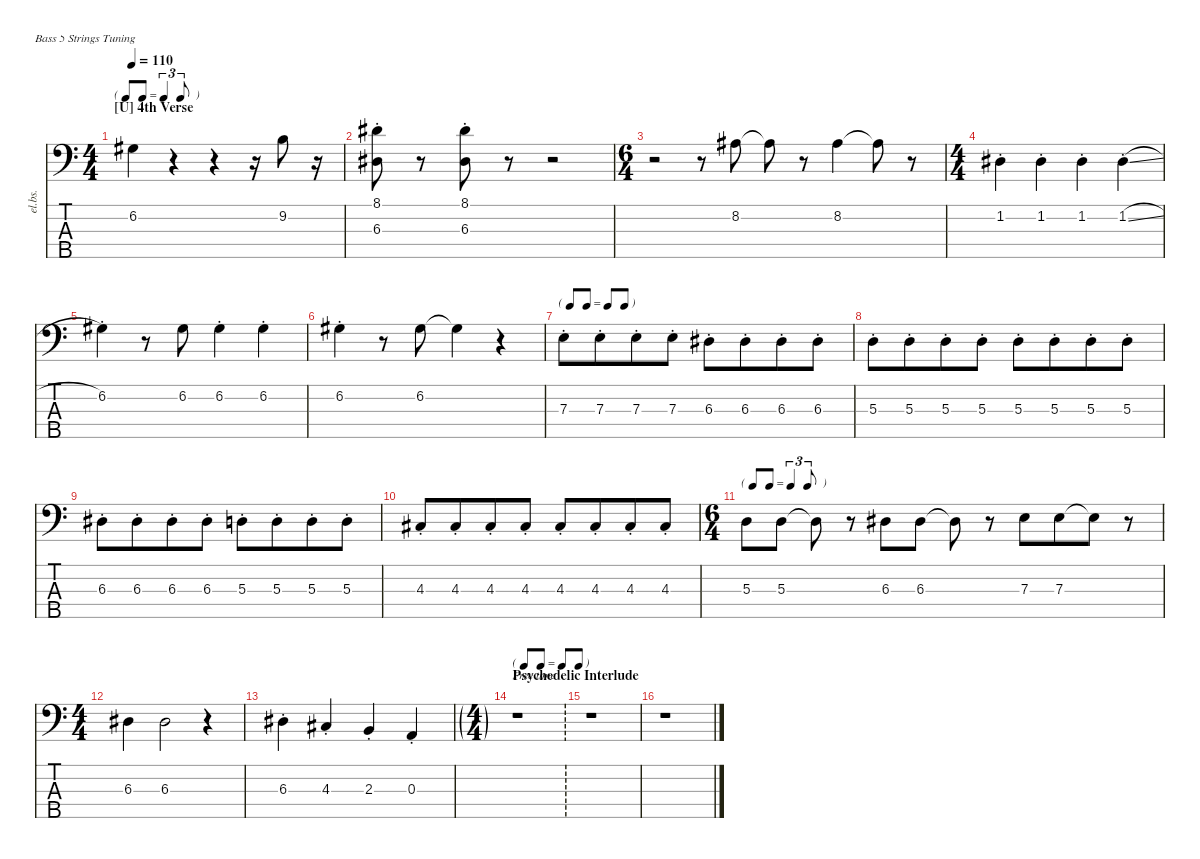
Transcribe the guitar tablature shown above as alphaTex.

\defaultSystemsLayout 4
\hideDynamics
\bracketExtendMode nobrackets
\track ("E.Bass" "el.bs.") {solo instrument electricbassfinger}
\staff {score tabs}
\tuning (G2 D2 A1 E1 B0)
\ts (4 4)
\tf triplet8th
\section ("U" "4th Verse")
\tempo 110
\clef f4
\ks c
6.2{acc #}.4{dy mf} r.4 r.4 r.16 9.2.8 r.16 |
(8.1{st acc #} 6.3{st acc #}).8 r.8 (8.1{st acc #} 6.3{st acc #}).8 r.8 r.2 |
\ts (6 4)
\beaming (8 6 6)
r.2 r.8 8.2{acc #}.8 8.2{t acc #}.8 r.8 8.2{acc #}.4 8.2{t acc #}.8 r.8 |
\ts (4 4)
\beaming (8 2 2 2 2)
1.2{st acc #}.4 1.2{st acc #}.4 1.2{st acc #}.4 1.2{sl st acc #}.4 |
6.2{st acc #}.4 r.8 6.2{acc #}.8 6.2{st acc #}.4 6.2{st acc #}.4 |
6.2{st acc #}.4 r.8 6.2{acc #}.8 6.2{t acc #}.4 r.4 |
\tf none
7.3{st}.8 7.3{st}.8{beam merge} 7.3{st}.8 7.3{st}.8 6.3{st acc #}.8 6.3{st acc #}.8{beam merge} 6.3{st acc #}.8 6.3{st acc #}.8 |
5.3{st}.8 5.3{st}.8{beam merge} 5.3{st}.8 5.3{st}.8 5.3{st}.8 5.3{st}.8{beam merge} 5.3{st}.8 5.3{st}.8 |
6.3{st acc #}.8 6.3{st acc #}.8{beam merge} 6.3{st acc #}.8 6.3{st acc #}.8 5.3{st}.8 5.3{st}.8{beam merge} 5.3{st}.8 5.3{st}.8 |
4.3{st acc #}.8 4.3{st acc #}.8{beam merge} 4.3{st acc #}.8 4.3{st acc #}.8 4.3{st acc #}.8{beam merge} 4.3{st acc #}.8{beam merge} 4.3{st acc #}.8{beam merge} 4.3{st acc #}.8 |
\ts (6 4)
\beaming (8 6 6)
\tf triplet8th
5.3.8 5.3.8{beam split} 5.3{t}.8{beam split} r.8{beam split} 6.3{acc #}.8 6.3{acc #}.8 6.3{t acc #}.8{beam split} r.8{beam split} 7.3.8 7.3.8 7.3{t}.8 r.8 |
\ts (4 4)
\beaming (8 2 2 2 2)
6.3{acc #}.4 6.3{acc #}.2 r.4 |
6.3{st acc #}.4 4.3{st acc #}.4 2.3{st}.4 0.3{st}.4 |
\tf none
\ft
\section ("" "Psychedelic Interlude")
r.1 |
r.1 |
r.1
